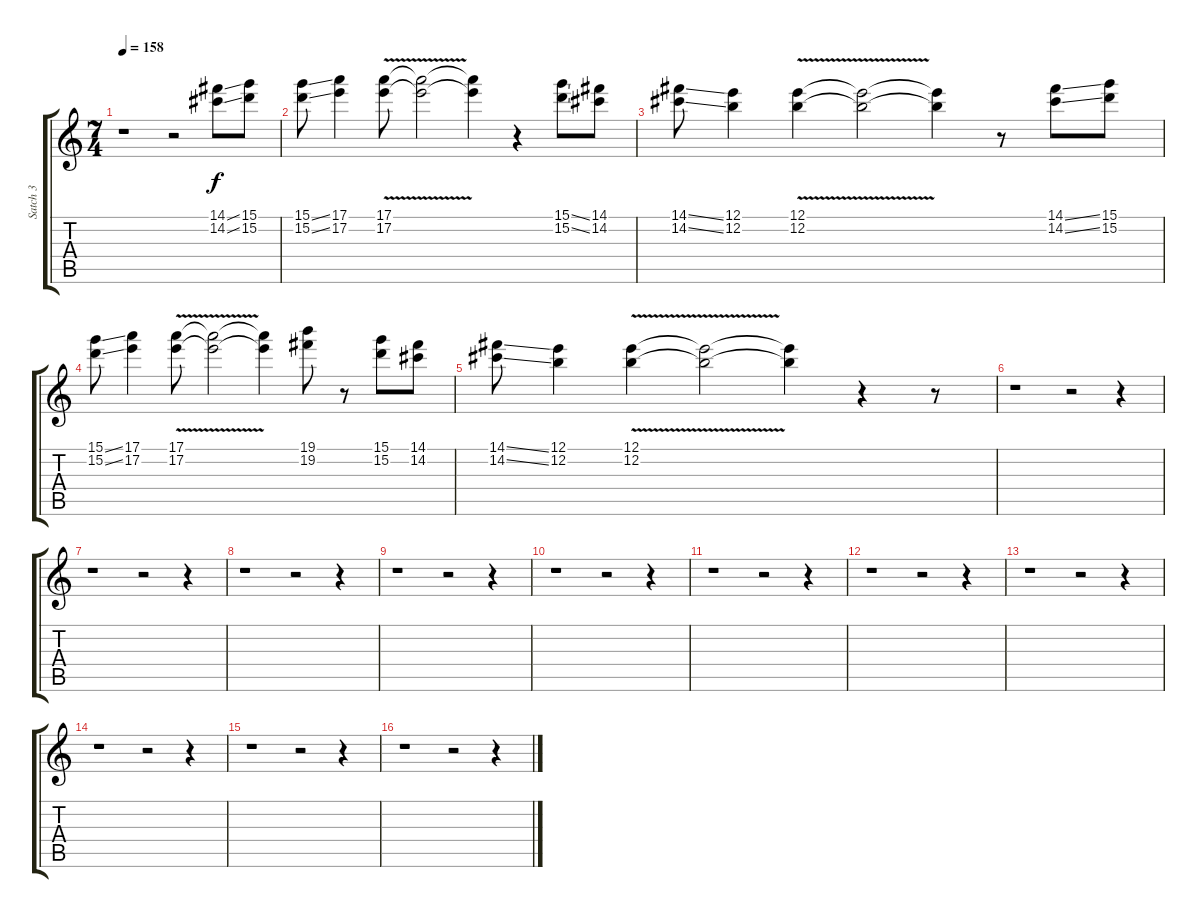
\track ("Satch 3" "Satch 3") {instrument overdrivenguitar}
\staff {score tabs}
\tuning (E4 B3 G3 D3 A2 E2) {hide}
\ts (7 4)
\tempo 158
\clef g2
\ks c
r.1{dy f} r.2 (14.1{ss} 14.2{ss}).8 (15.1 15.2).8 |
(15.1{ss} 15.2{ss}).8 (17.1 17.2).4 (17.1{v} 17.2{v}).8 (17.1{t} 17.2{t}).2 (17.1{t} 17.2{t}).4 r.4 (15.1{ss} 15.2{ss}).8 (14.1 14.2).8 |
(14.1{ss} 14.2{ss}).8 (12.1 12.2).4 (12.1{v} 12.2{v}).4 (12.1{t} 12.2{t}).2 (12.1{t} 12.2{t}).4 r.8 (14.1{ss} 14.2{ss}).8 (15.1 15.2).8 |
(15.1{ss} 15.2{ss}).8 (17.1 17.2).4 (17.1{v} 17.2{v}).8 (17.1{t} 17.2{t}).2 (17.1{t} 17.2{t}).4 (19.1 19.2).8 r.8 (15.1 15.2).8 (14.1 14.2).8 |
(14.1{ss} 14.2{ss}).8 (12.1 12.2).4 (12.1{v} 12.2{v}).4 (12.1{t} 12.2{t}).2 (12.1{t} 12.2{t}).4 r.4 r.8 |
r.1 r.2 r.4 |
r.1 r.2 r.4 |
r.1 r.2 r.4 |
r.1 r.2 r.4 |
r.1 r.2 r.4 |
r.1 r.2 r.4 |
r.1 r.2 r.4 |
r.1 r.2 r.4 |
r.1 r.2 r.4 |
r.1 r.2 r.4 |
r.1 r.2 r.4
